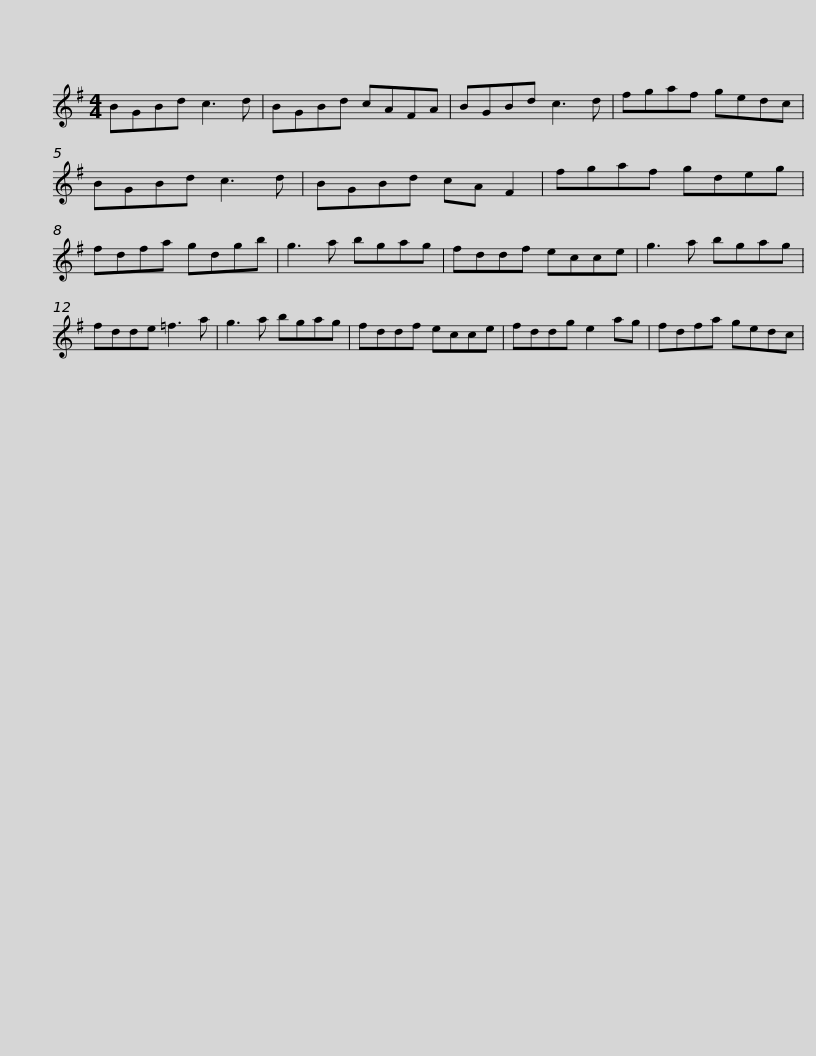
X:1
L:1/8
M:4/4
I:linebreak $
K:G
V:1 treble
V:1
 BGBd c3 d | BGBd cAFA | BGBd c3 d | fgaf gedc | BGBd c3 d | %5
 BGBd cA F2 |$ fgaf gdeg | fdfa gdgb | g3 a bgag | fddf ecce | %10
 g3 a bgag |$ fdde =f3 a | g3 a bgag | fddf ecce | fddg e2 ag | %15
 fdfa gedc | %16
